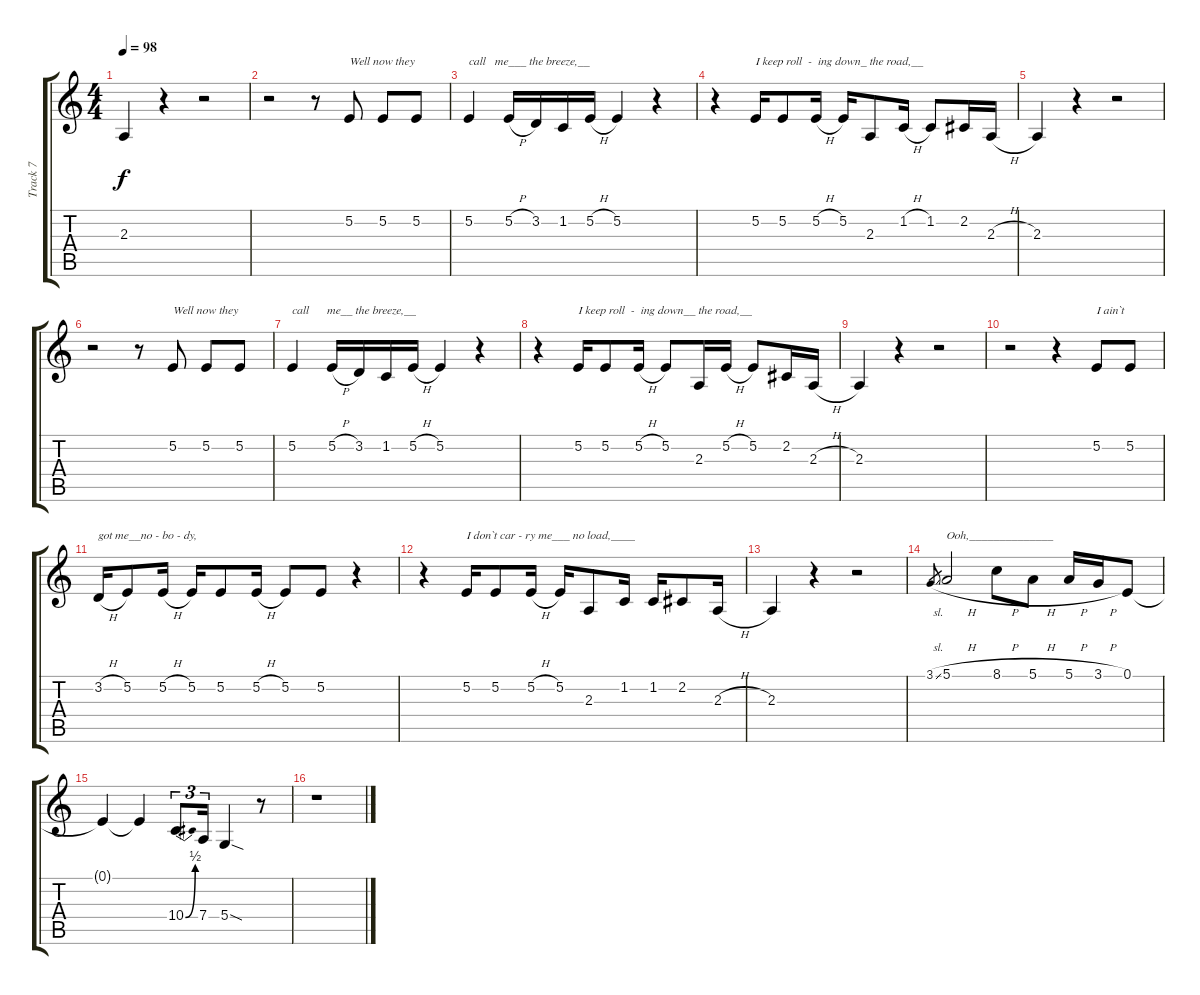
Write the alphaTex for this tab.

\track ("Track 7" "Track 7") {instrument flute}
\staff {score tabs}
\tuning (E4 B3 G3 D3 A2 E2) {hide}
\ts (4 4)
\tempo 98
\clef g2
\ks c
2.3.4{dy f} r.4 r.2 |
r.2 r.8 5.2.8{txt "Well now they"} 5.2.8 5.2.8 |
5.2.4{txt "call   me___ the breeze,__"} 5.2{h}.16 3.2.16 1.2.16 5.2{h}.16 5.2.4 r.4 |
r.4 5.2.16{txt "I keep roll  -  ing down_ the road,__"} 5.2.8 5.2{h}.16 5.2.16 2.3.8 1.2{h}.16 1.2.8 2.2.16 2.3{h}.16 |
2.3.4 r.4 r.2 |
r.2 r.8 5.2.8{txt "Well now they"} 5.2.8 5.2.8 |
5.2.4{txt "call      me__ the breeze,__"} 5.2{h}.16 3.2.16 1.2.16 5.2{h}.16 5.2.4 r.4 |
r.4 5.2.16{txt "I keep roll  -  ing down__ the road,__"} 5.2.8 5.2{h}.16 5.2.8 2.3.16 5.2{h}.16 5.2.8 2.2.16 2.3{h}.16 |
2.3.4 r.4 r.2 |
r.2 r.4 5.2.8{txt "I ain`t"} 5.2.8 |
3.2{h}.16{txt "got me__no - bo - dy,"} 5.2.8 5.2{h}.16 5.2.16 5.2.8 5.2{h}.16 5.2.8 5.2.8 r.4 |
r.4 5.2.16{txt "I don`t car - ry me___ no load,____"} 5.2.8 5.2{h}.16 5.2.16 2.3.8 1.2.16 1.2.16 2.2.8 2.3{h}.16 |
2.3.4 r.4 r.2 |
3.1{sl}.8{gr} 5.1{h}.2{txt "Ooh,______________"} 8.1{h}.8 5.1{h}.8 5.1{h}.16 3.1{h}.16 0.1.8 |
0.1{t}.4 0.1{t}.4 10.4{be (bend 0 0 60 2)}.8{tu (3 2)} 7.4.16{tu (3 2)} 5.4{sod}.4 r.8 |
r.1
